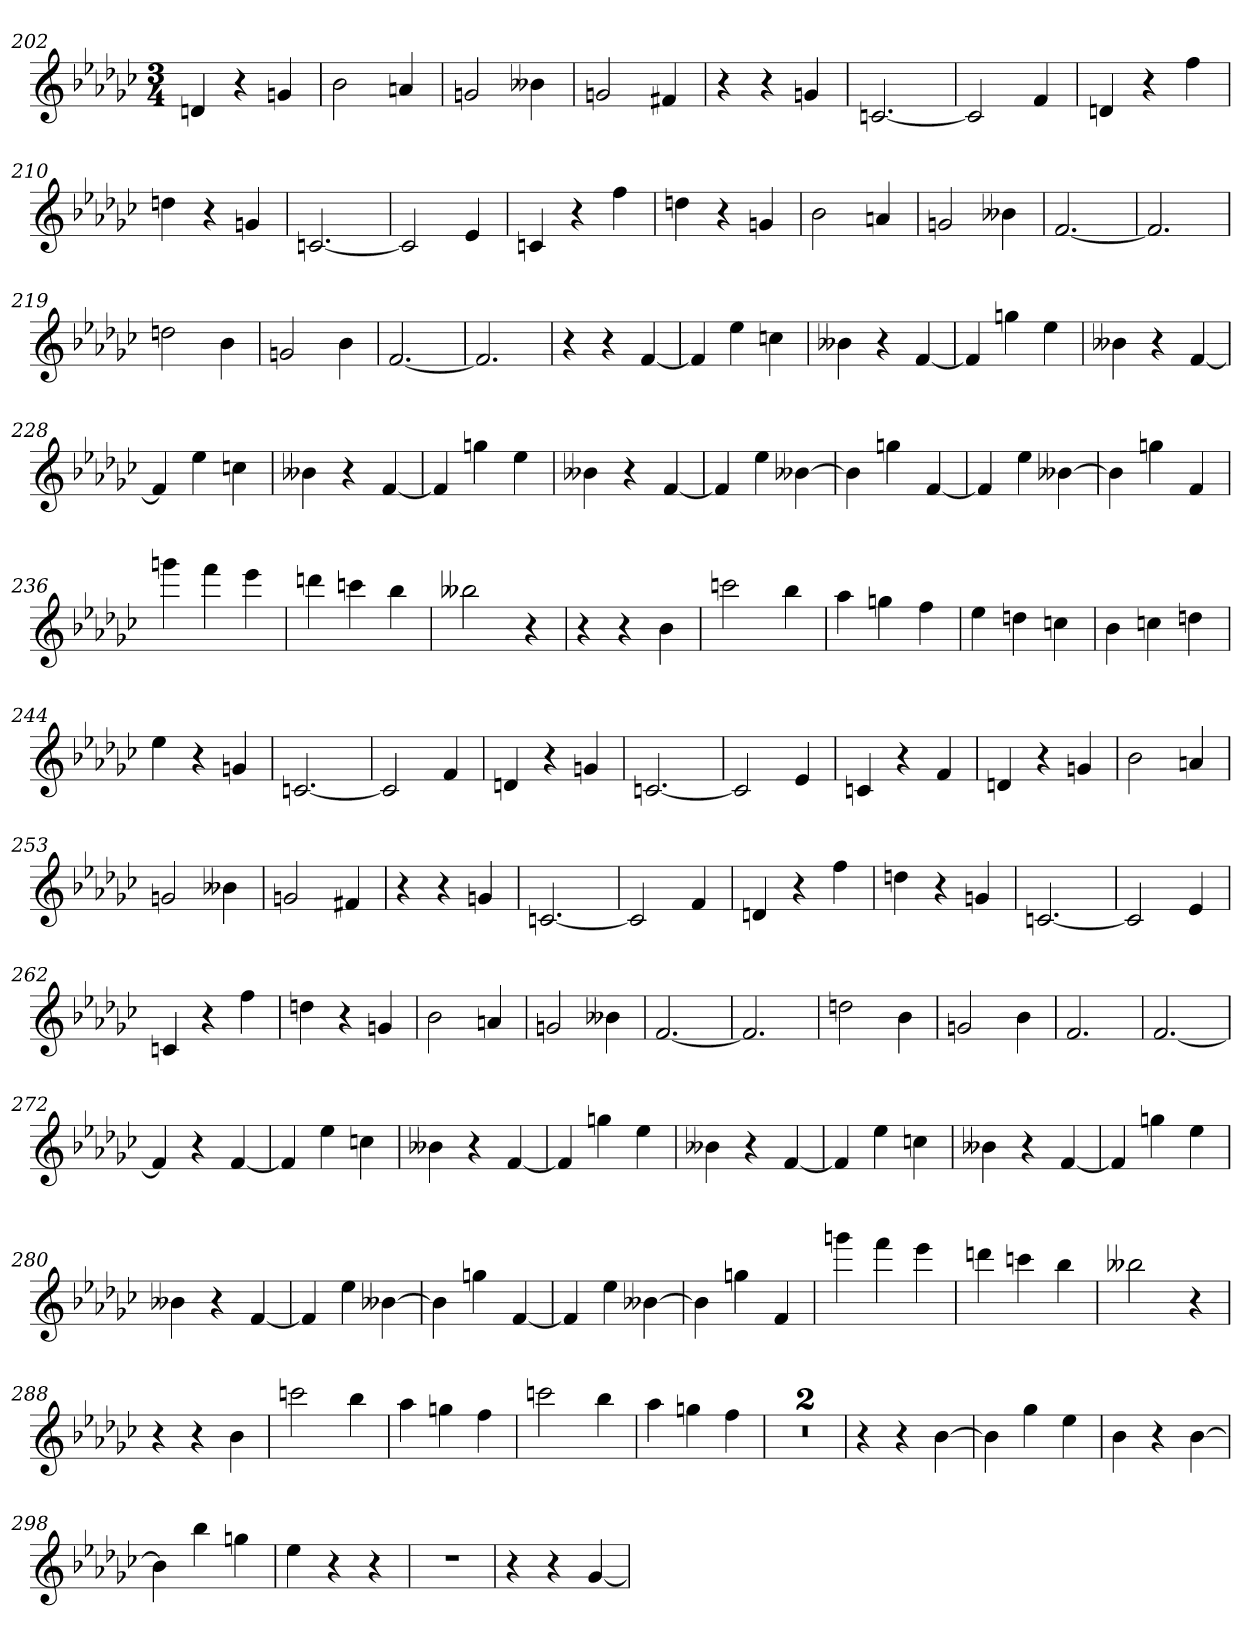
**kern
*part1
*staff1
*clefG2
*k[b-e-a-d-g-c-]
*G-:
*M3/4
=202
4dn
4r
4gn
=203
2b-
4an
=204
2gn
4b--X
=205
2gn
4f#X
=206
4r
4r
4gn
=207
[2.cn
=208
2c]
4f
=209
4dn
4r
4ff
=210
4ddn
4r
4gn
=211
[2.cn
=212
2c]
4e-
=213
4cn
4r
4ff
=214
4ddn
4r
4gn
=215
2b-
4an
=216
2gn
4b--X
=217
[2.f
=218
2.f]
=219
2ddn
4b-
=220
2gn
4b-
=221
[2.f
=222
2.f]
=223
4r
4r
[4f
=224
4f]
4ee-
4ccn
=225
4b--X
4r
[4f
=226
4f]
4ggn
4ee-
=227
4b--X
4r
[4f
=228
4f]
4ee-
4ccn
=229
4b--X
4r
[4f
=230
4f]
4ggn
4ee-
=231
4b--X
4r
[4f
=232
4f]
4ee-
[4b--X
=233
4b--]
4ggn
[4f
=234
4f]
4ee-
[4b--X
=235
4b--]
4ggn
4f
=236
4gggn
4fff
4eee-
=237
4dddn
4cccn
4bb-
=238
2bb--X
4r
=239
4r
4r
4b-
=240
2cccn
4bb-
=241
4aa-
4ggn
4ff
=242
4ee-
4ddn
4ccn
=243
4b-
4ccn
4ddn
=244
4ee-
4r
4gn
=245
[2.cn
=246
2c]
4f
=247
4dn
4r
4gn
=248
[2.cn
=249
2c]
4e-
=250
4cn
4r
4f
=251
4dn
4r
4gn
=252
2b-
4an
=253
2gn
4b--X
=254
2gn
4f#X
=255
4r
4r
4gn
=256
[2.cn
=257
2c]
4f
=258
4dn
4r
4ff
=259
4ddn
4r
4gn
=260
[2.cn
=261
2c]
4e-
=262
4cn
4r
4ff
=263
4ddn
4r
4gn
=264
2b-
4an
=265
2gn
4b--X
=266
[2.f
=267
2.f]
=268
2ddn
4b-
=269
2gn
4b-
=270
2.f
=271
[2.f
=272
4f]
4r
[4f
=273
4f]
4ee-
4ccn
=274
4b--X
4r
[4f
=275
4f]
4ggn
4ee-
=276
4b--X
4r
[4f
=277
4f]
4ee-
4ccn
=278
4b--X
4r
[4f
=279
4f]
4ggn
4ee-
=280
4b--X
4r
[4f
=281
4f]
4ee-
[4b--X
=282
4b--]
4ggn
[4f
=283
4f]
4ee-
[4b--X
=284
4b--]
4ggn
4f
=285
4gggn
4fff
4eee-
=286
4dddn
4cccn
4bb-
=287
2bb--X
4r
=288
4r
4r
4b-
=289
2cccn
4bb-
=290
4aa-
4ggn
4ff
=291
2cccn
4bb-
=292
4aa-
4ggn
4ff
=293
2.r
=294
2.r
=295
4r
4r
[4b-
=296
4b-]
4gg-
4ee-
=297
4b-
4r
[4b-
=298
4b-]
4bb-
4ggn
=299
4ee-
4r
4r
=300
2.r
=301
4r
4r
[4g-
=
*-
